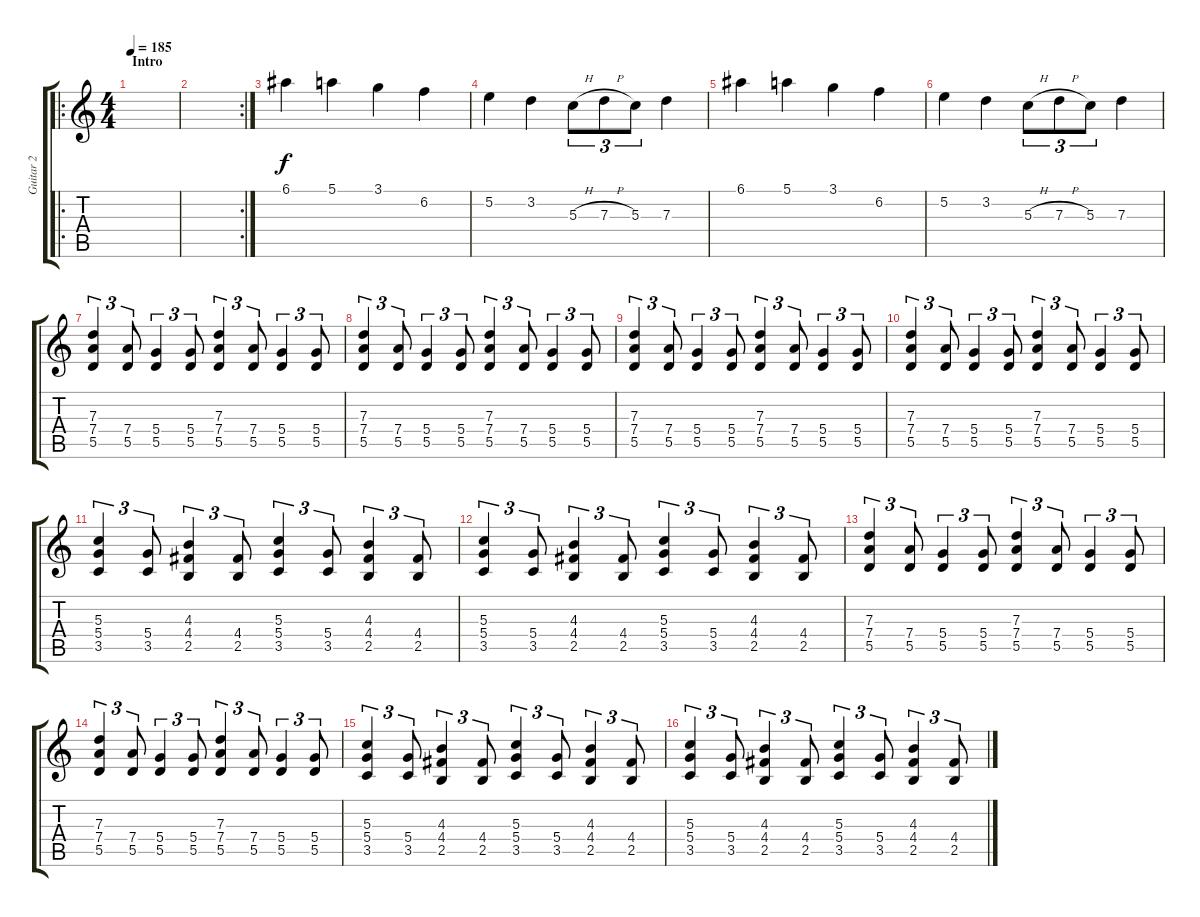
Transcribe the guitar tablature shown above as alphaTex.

\track ("Guitar 2" "Guitar 2") {instrument distortionguitar}
\staff {score tabs}
\tuning (E4 B3 G3 D3 A2 E2) {hide}
\ro
\ts (4 4)
\section ("" "Intro")
\tempo 185
\clef g2
\ks c
|
\rc 2
|
6.1.4 5.1.4 3.1.4 6.2.4 |
5.2.4 3.2.4 5.3{h}.8{tu (3 2)} 7.3{h}.8{tu (3 2)} 5.3.8{tu (3 2)} 7.3.4 |
6.1.4 5.1.4 3.1.4 6.2.4 |
5.2.4 3.2.4 5.3{h}.8{tu (3 2)} 7.3{h}.8{tu (3 2)} 5.3.8{tu (3 2)} 7.3.4 |
(7.3 7.4 5.5).4{tu (3 2)} (7.4 5.5).8{tu (3 2)} (5.4 5.5).4{tu (3 2)} (5.4 5.5).8{tu (3 2)} (7.3 7.4 5.5).4{tu (3 2)} (7.4 5.5).8{tu (3 2)} (5.4 5.5).4{tu (3 2)} (5.4 5.5).8{tu (3 2)} |
(7.3 7.4 5.5).4{tu (3 2)} (7.4 5.5).8{tu (3 2)} (5.4 5.5).4{tu (3 2)} (5.4 5.5).8{tu (3 2)} (7.3 7.4 5.5).4{tu (3 2)} (7.4 5.5).8{tu (3 2)} (5.4 5.5).4{tu (3 2)} (5.4 5.5).8{tu (3 2)} |
(7.3 7.4 5.5).4{tu (3 2)} (7.4 5.5).8{tu (3 2)} (5.4 5.5).4{tu (3 2)} (5.4 5.5).8{tu (3 2)} (7.3 7.4 5.5).4{tu (3 2)} (7.4 5.5).8{tu (3 2)} (5.4 5.5).4{tu (3 2)} (5.4 5.5).8{tu (3 2)} |
(7.3 7.4 5.5).4{tu (3 2)} (7.4 5.5).8{tu (3 2)} (5.4 5.5).4{tu (3 2)} (5.4 5.5).8{tu (3 2)} (7.3 7.4 5.5).4{tu (3 2)} (7.4 5.5).8{tu (3 2)} (5.4 5.5).4{tu (3 2)} (5.4 5.5).8{tu (3 2)} |
(5.3 5.4 3.5).4{tu (3 2)} (5.4 3.5).8{tu (3 2)} (4.3 4.4 2.5).4{tu (3 2)} (4.4 2.5).8{tu (3 2)} (5.3 5.4 3.5).4{tu (3 2)} (5.4 3.5).8{tu (3 2)} (4.3 4.4 2.5).4{tu (3 2)} (4.4 2.5).8{tu (3 2)} |
(5.3 5.4 3.5).4{tu (3 2)} (5.4 3.5).8{tu (3 2)} (4.3 4.4 2.5).4{tu (3 2)} (4.4 2.5).8{tu (3 2)} (5.3 5.4 3.5).4{tu (3 2)} (5.4 3.5).8{tu (3 2)} (4.3 4.4 2.5).4{tu (3 2)} (4.4 2.5).8{tu (3 2)} |
(7.3 7.4 5.5).4{tu (3 2)} (7.4 5.5).8{tu (3 2)} (5.4 5.5).4{tu (3 2)} (5.4 5.5).8{tu (3 2)} (7.3 7.4 5.5).4{tu (3 2)} (7.4 5.5).8{tu (3 2)} (5.4 5.5).4{tu (3 2)} (5.4 5.5).8{tu (3 2)} |
(7.3 7.4 5.5).4{tu (3 2)} (7.4 5.5).8{tu (3 2)} (5.4 5.5).4{tu (3 2)} (5.4 5.5).8{tu (3 2)} (7.3 7.4 5.5).4{tu (3 2)} (7.4 5.5).8{tu (3 2)} (5.4 5.5).4{tu (3 2)} (5.4 5.5).8{tu (3 2)} |
(5.3 5.4 3.5).4{tu (3 2)} (5.4 3.5).8{tu (3 2)} (4.3 4.4 2.5).4{tu (3 2)} (4.4 2.5).8{tu (3 2)} (5.3 5.4 3.5).4{tu (3 2)} (5.4 3.5).8{tu (3 2)} (4.3 4.4 2.5).4{tu (3 2)} (4.4 2.5).8{tu (3 2)} |
(5.3 5.4 3.5).4{tu (3 2)} (5.4 3.5).8{tu (3 2)} (4.3 4.4 2.5).4{tu (3 2)} (4.4 2.5).8{tu (3 2)} (5.3 5.4 3.5).4{tu (3 2)} (5.4 3.5).8{tu (3 2)} (4.3 4.4 2.5).4{tu (3 2)} (4.4 2.5).8{tu (3 2)}
